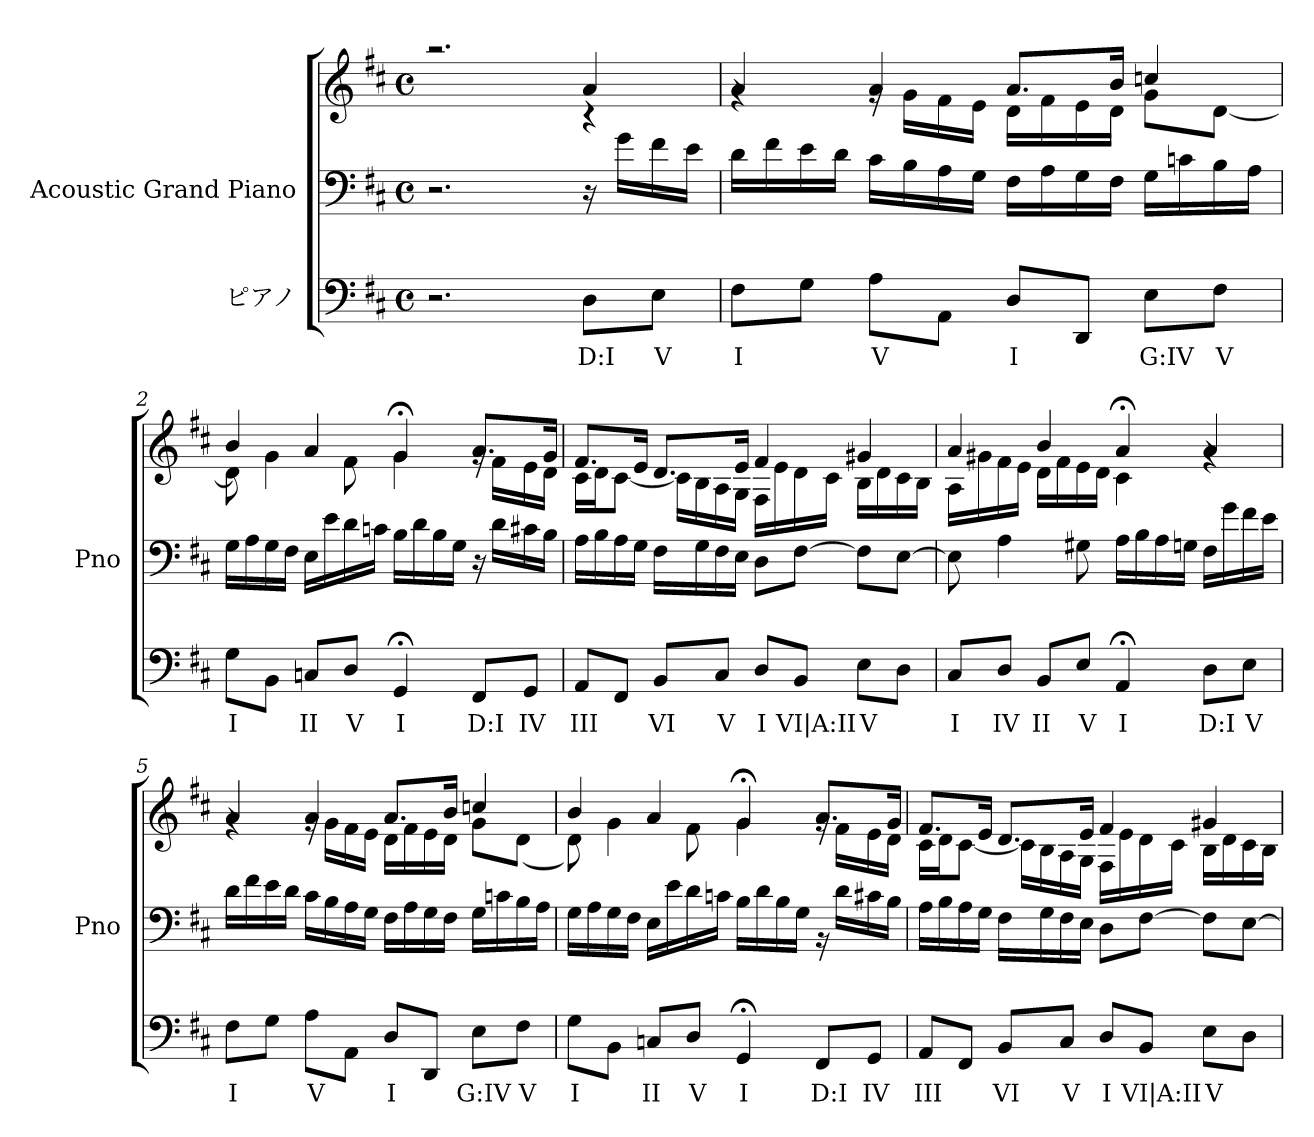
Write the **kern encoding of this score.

**kern	**text	**kern	**kern
*part2	*part2	*part1	*part1
*staff3	*staff3	*staff2	*staff1
*I"ピアノ	*	*I"Acoustic Grand Piano	*
*	*	*I'Pno	*
*clefF4	*	*clefF4	*clefG2
*k[f#c#]	*	*k[f#c#]	*k[f#c#]
*D:	*	*D:	*D:
*M4/4	*	*M4/4	*M4/4
*met(c)	*	*met(c)	*met(c)
*MM120	*	*MM120	*MM120
=	=	=	=
*	*	*	*^
2.r	.	2.r	2.raa	2.ryy
!	!LO:LY:b	!	!	!
8D\L	D:I	16r	4a/	4rc
.	.	16g\LL	.	.
!	!LO:LY:b	!	!	!
8E\J	V	16f#\	.	.
.	.	16e\JJ	.	.
=1	=1	=1	=1	=1
!	!LO:LY:b	!	!	!
8F#\L	I	16d\LL	4a/	4rg
.	.	16f#\	.	.
8G\J	.	16e\	.	.
.	.	16d\JJ	.	.
!	!LO:LY:b	!	!	!
8A\L	V	16c#\LL	4a/	16rg
.	.	16B\	.	16g\LL
8AA\J	.	16A\	.	16f#\
.	.	16G\JJ	.	16e\JJ
!	!LO:LY:b	!	!	!
8D/L	I	16F#\LL	8.a/L	16d\LL
.	.	16A\	.	16f#\
8DD/J	.	16G\	.	16e\
.	.	16F#\JJ	16b/Jk	16d\JJ
!	!LO:LY:b	!	!	!
8E\L	G:IV	16G\LL	4ccn/	8g\L
.	.	16cn\	.	.
!	!LO:LY:b	!	!	!
8F#\J	V	16B\	.	[<8d\J
.	.	16A\JJ	.	.
=2	=2	=2	=2	=2
!	!LO:LY:b	!	!	!
8G\L	I	16G\LL	4b/	8d\]
.	.	16A\	.	.
8BB\J	.	16G\	.	4g\
.	.	16F#\JJ	.	.
!	!LO:LY:b	!	!	!
8Cn/L	II	16E\LL	4a/	.
.	.	16e\	.	.
!	!LO:LY:b	!	!	!
8D/J	V	16d\	.	8f#\
.	.	16cn\JJ	.	.
!	!LO:LY:b	!	!	!
4GG;/	I	16B\LL	4g;</	4g\
.	.	16d\	.	.
.	.	16B\	.	.
.	.	16G\JJ	.	.
!	!LO:LY:b	!	!	!
8FF#/L	D:I	16r	8.a/L	16rg
.	.	16d\LL	.	16f#\LL
!	!LO:LY:b	!	!	!
8GG/J	IV	16c#X\	.	16e\
.	.	16B\JJ	16g/Jk	16d\JJ
!!LO:LB:g=z	!!
=3	=3	=3	=3	=3
!	!LO:LY:b	!	!	!
8AA/L	III	16A\LL	8.f#/L	16c#\LL
.	.	16B\	.	16d\J
8FF#/J	.	16A\	.	[<8c#\J
.	.	16G\JJ	16e/Jk	.
!	!LO:LY:b	!	!	!
8BB/L	VI	16F#\LL	8.d/L	16c#\LL]
.	.	16G\	.	16B\
!	!LO:LY:b	!	!	!
8C#/J	V	16F#\	.	16A\
.	.	16E\JJ	16e/Jk	16G\JJ
!	!LO:LY:b	!	!	!
8D/L	I	8D\L	4f#/	16F#\LL
.	.	.	.	16e\
!	!LO:LY:b	!	!	!
8BB/J	VI|A:II	[8F#\J	.	16d\
.	.	.	.	16c#\JJ
!	!LO:LY:b	!	!	!
8E\L	V	8F#\L]	4g#X/	16B\LL
.	.	.	.	16d\
8D\J	.	[8E\J	.	16c#\
.	.	.	.	16B\JJ
=4	=4	=4	=4	=4
!	!LO:LY:b	!	!	!
8C#/L	I	8E\]	4a/	16A\LL
.	.	.	.	16g#X\
!	!LO:LY:b	!	!	!
8D/J	IV	4A\	.	16f#\
.	.	.	.	16e\JJ
!	!LO:LY:b	!	!	!
8BB/L	II	.	4b/	16d\LL
.	.	.	.	16f#\
!	!LO:LY:b	!	!	!
8E/J	V	8G#X\	.	16e\
.	.	.	.	16d\JJ
!	!LO:LY:b	!	!	!
4AA;/	I	16A\LL	4a;</	4c#\
.	.	16B\	.	.
.	.	16A\	.	.
.	.	16Gn\JJ	.	.
!	!LO:LY:b	!	!	!
8D\L	D:I	16F#\LL	4a/	4rg
.	.	16g\	.	.
!	!LO:LY:b	!	!	!
8E\J	V	16f#\	.	.
.	.	16e\JJ	.	.
=5	=5	=5	=5	=5
!	!LO:LY:b	!	!	!
8F#\L	I	16d\LL	4a/	4rg
.	.	16f#\	.	.
8G\J	.	16e\	.	.
.	.	16d\JJ	.	.
!	!LO:LY:b	!	!	!
8A\L	V	16c#\LL	4a/	16rg
.	.	16B\	.	16g\LL
8AA\J	.	16A\	.	16f#\
.	.	16G\JJ	.	16e\JJ
!	!LO:LY:b	!	!	!
8D/L	I	16F#\LL	8.a/L	16d\LL
.	.	16A\	.	16f#\
8DD/J	.	16G\	.	16e\
.	.	16F#\JJ	16b/Jk	16d\JJ
!	!LO:LY:b	!	!	!
8E\L	G:IV	16G\LL	4ccn/	8g\L
.	.	16cn\	.	.
!	!LO:LY:b	!	!	!
8F#\J	V	16B\	.	(<8d\J
.	.	16A\JJ	.	.
!!LO:PB:g=z	!!
=6	=6	=6	=6	=6
!	!LO:LY:b	!	!	!
8G\L	I	16G\LL	4b/	8d\)
.	.	16A\	.	.
8BB\J	.	16G\	.	4g\
.	.	16F#\JJ	.	.
!	!LO:LY:b	!	!	!
8Cn/L	II	16E\LL	4a/	.
.	.	16e\	.	.
!	!LO:LY:b	!	!	!
8D/J	V	16d\	.	8f#\
.	.	16cn\JJ	.	.
!	!LO:LY:b	!	!	!
4GG;/	I	16B\LL	4g;</	4g\
.	.	16d\	.	.
.	.	16B\	.	.
.	.	16G\JJ	.	.
!	!LO:LY:b	!	!	!
8FF#/L	D:I	16rBB	8.a/L	16rg
.	.	16d\LL	.	16f#\LL
!	!LO:LY:b	!	!	!
8GG/J	IV	16c#X\	.	16e\
.	.	16B\JJ	16g/Jk	16d\JJ
=7	=7	=7	=7	=7
!	!LO:LY:b	!	!	!
8AA/L	III	16A\LL	8.f#/L	16c#\LL
.	.	16B\	.	16d\J
8FF#/J	.	16A\	.	[<8c#\J
.	.	16G\JJ	16e/Jk	.
!	!LO:LY:b	!	!	!
8BB/L	VI	16F#\LL	8.d/L	16c#\LL]
.	.	16G\	.	16B\
!	!LO:LY:b	!	!	!
8C#/J	V	16F#\	.	16A\
.	.	16E\JJ	16e/Jk	16G\JJ
!	!LO:LY:b	!	!	!
8D/L	I	8D\L	4f#/	16F#\LL
.	.	.	.	16e\
!	!LO:LY:b	!	!	!
8BB/J	VI|A:II	[8F#\J	.	16d\
.	.	.	.	16c#\JJ
!	!LO:LY:b	!	!	!
8E\L	V	8F#\L]	4g#X/	16B\LL
.	.	.	.	16d\
8D\J	.	[8E\J	.	16c#\
.	.	.	.	16B\JJ
*	*	*	*v	*v
=	=	=	=
*-	*-	*-	*-
